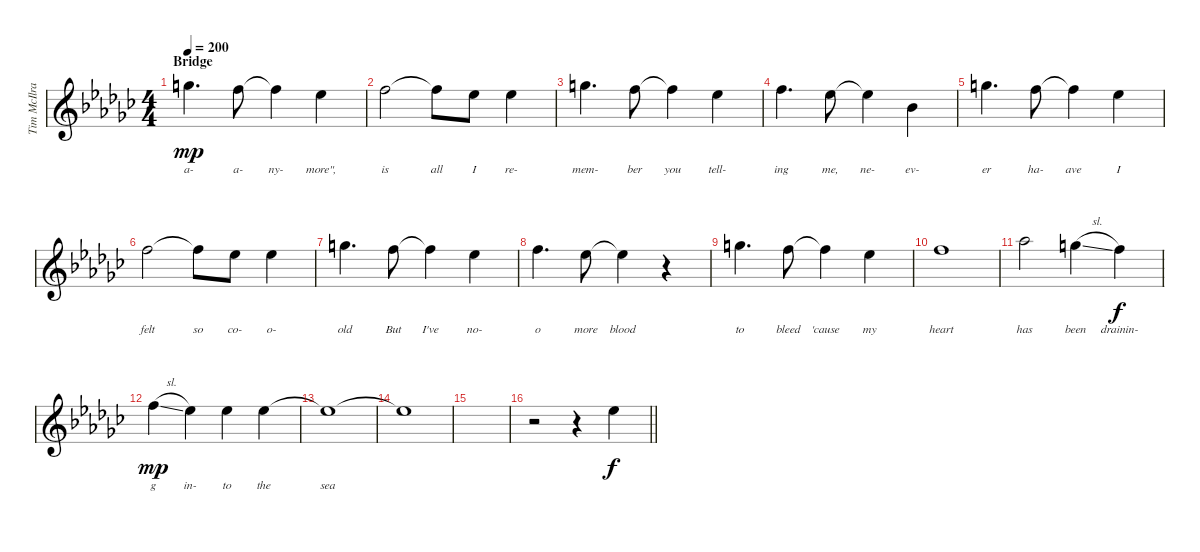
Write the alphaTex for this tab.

\track ("Tim McIlrath - Vocals" "Tim McIlra") {instrument distortionguitar}
\staff {score}
\tuning (Eb4 Bb3 Gb3 Db3 Ab2 Eb2) {hide}
\ts (4 4)
\section ("" "Bridge")
\tempo 200
\clef g2
\ks ebminor
4.1.4{d lyrics (0 "a-") lyrics (1 "") lyrics (2 "") lyrics (3 "") lyrics (4 "") dy mp} 2.1.8{lyrics (0 "a-") lyrics (1 "") lyrics (2 "") lyrics (3 "") lyrics (4 "")} 2.1{t}.4{lyrics (0 "ny-") lyrics (1 "") lyrics (2 "") lyrics (3 "") lyrics (4 "")} 0.1.4{lyrics (0 "more\",") lyrics (1 "") lyrics (2 "") lyrics (3 "") lyrics (4 "")} |
2.1.2{lyrics (0 "is") lyrics (1 "") lyrics (2 "") lyrics (3 "") lyrics (4 "")} 2.1{t}.8{lyrics (0 "all") lyrics (1 "") lyrics (2 "") lyrics (3 "") lyrics (4 "")} 0.1.8{lyrics (0 "I") lyrics (1 "") lyrics (2 "") lyrics (3 "") lyrics (4 "")} 0.1.4{lyrics (0 "re-") lyrics (1 "") lyrics (2 "") lyrics (3 "") lyrics (4 "")} |
4.1.4{d lyrics (0 "mem-") lyrics (1 "") lyrics (2 "") lyrics (3 "") lyrics (4 "")} 2.1.8{lyrics (0 "ber") lyrics (1 "") lyrics (2 "") lyrics (3 "") lyrics (4 "")} 2.1{t}.4{lyrics (0 "you") lyrics (1 "") lyrics (2 "") lyrics (3 "") lyrics (4 "")} 0.1.4{lyrics (0 "tell-") lyrics (1 "") lyrics (2 "") lyrics (3 "") lyrics (4 "")} |
2.1.4{d lyrics (0 "ing") lyrics (1 "") lyrics (2 "") lyrics (3 "") lyrics (4 "")} 0.1.8{lyrics (0 "me,") lyrics (1 "") lyrics (2 "") lyrics (3 "") lyrics (4 "")} 0.1{t}.4{lyrics (0 "ne-") lyrics (1 "") lyrics (2 "") lyrics (3 "") lyrics (4 "")} 0.2.4{lyrics (0 "ev-") lyrics (1 "") lyrics (2 "") lyrics (3 "") lyrics (4 "")} |
4.1.4{d lyrics (0 "er") lyrics (1 "") lyrics (2 "") lyrics (3 "") lyrics (4 "")} 2.1.8{lyrics (0 "ha-") lyrics (1 "") lyrics (2 "") lyrics (3 "") lyrics (4 "")} 2.1{t}.4{lyrics (0 "ave") lyrics (1 "") lyrics (2 "") lyrics (3 "") lyrics (4 "")} 0.1.4{lyrics (0 "I") lyrics (1 "") lyrics (2 "") lyrics (3 "") lyrics (4 "")} |
2.1.2{lyrics (0 "felt") lyrics (1 "") lyrics (2 "") lyrics (3 "") lyrics (4 "")} 2.1{t}.8{lyrics (0 "so") lyrics (1 "") lyrics (2 "") lyrics (3 "") lyrics (4 "")} 0.1.8{lyrics (0 "co-") lyrics (1 "") lyrics (2 "") lyrics (3 "") lyrics (4 "")} 0.1.4{lyrics (0 "o-") lyrics (1 "") lyrics (2 "") lyrics (3 "") lyrics (4 "")} |
4.1.4{d lyrics (0 "old") lyrics (1 "") lyrics (2 "") lyrics (3 "") lyrics (4 "")} 2.1.8{lyrics (0 "But") lyrics (1 "") lyrics (2 "") lyrics (3 "") lyrics (4 "")} 2.1{t}.4{lyrics (0 "I've") lyrics (1 "") lyrics (2 "") lyrics (3 "") lyrics (4 "")} 0.1.4{lyrics (0 "no-") lyrics (1 "") lyrics (2 "") lyrics (3 "") lyrics (4 "")} |
2.1.4{d lyrics (0 "o") lyrics (1 "") lyrics (2 "") lyrics (3 "") lyrics (4 "")} 0.1.8{lyrics (0 "more") lyrics (1 "") lyrics (2 "") lyrics (3 "") lyrics (4 "")} 0.1{t}.4{lyrics (0 "blood") lyrics (1 "") lyrics (2 "") lyrics (3 "") lyrics (4 "")} r.4 |
4.1.4{d lyrics (0 "to") lyrics (1 "") lyrics (2 "") lyrics (3 "") lyrics (4 "")} 2.1.8{lyrics (0 "bleed") lyrics (1 "") lyrics (2 "") lyrics (3 "") lyrics (4 "")} 2.1{t}.4{lyrics (0 "'cause") lyrics (1 "") lyrics (2 "") lyrics (3 "") lyrics (4 "")} 0.1.4{lyrics (0 "my") lyrics (1 "") lyrics (2 "") lyrics (3 "") lyrics (4 "")} |
2.1.1{lyrics (0 "heart") lyrics (1 "") lyrics (2 "") lyrics (3 "") lyrics (4 "")} |
5.1.2{lyrics (0 "has") lyrics (1 "") lyrics (2 "") lyrics (3 "") lyrics (4 "")} 4.1{sl}.4{lyrics (0 "been") lyrics (1 "") lyrics (2 "") lyrics (3 "") lyrics (4 "")} 2.1.4{lyrics (0 "drainin-") lyrics (1 "") lyrics (2 "") lyrics (3 "") lyrics (4 "") dy f} |
2.1{sl}.4{lyrics (0 "g") lyrics (1 "") lyrics (2 "") lyrics (3 "") lyrics (4 "") dy mp} 0.1.4{lyrics (0 "in-") lyrics (1 "") lyrics (2 "") lyrics (3 "") lyrics (4 "")} 0.1.4{lyrics (0 "to") lyrics (1 "") lyrics (2 "") lyrics (3 "") lyrics (4 "")} 0.1.4{lyrics (0 "the") lyrics (1 "") lyrics (2 "") lyrics (3 "") lyrics (4 "")} |
0.1{t}.1{lyrics (0 "sea") lyrics (1 "") lyrics (2 "") lyrics (3 "") lyrics (4 "")} |
0.1{t}.1{lyrics (0 "") lyrics (1 "") lyrics (2 "") lyrics (3 "") lyrics (4 "")} |
|
\barLineRight lightlight
r.2 r.4 0.1.4{lyrics (0 "") lyrics (1 "") lyrics (2 "") lyrics (3 "") lyrics (4 "") dy f}
